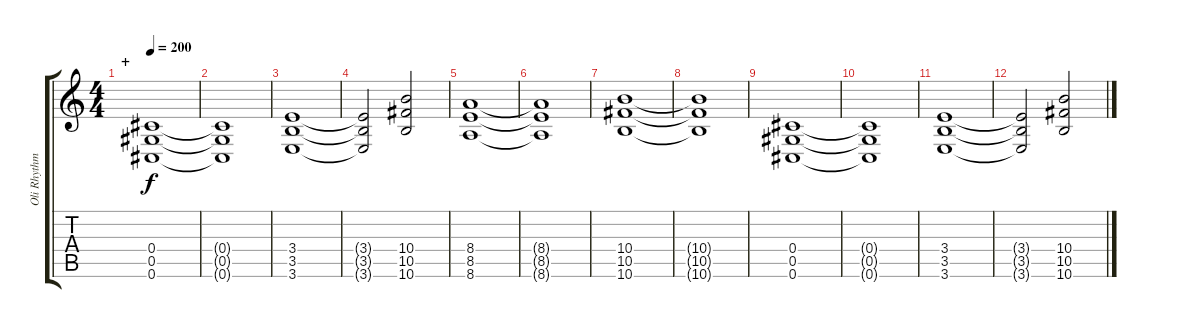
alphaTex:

\track ("Oli Rhythm" "Oli Rhythm") {instrument distortionguitar}
\staff {score tabs}
\tuning (Eb4 Bb3 Gb3 Db3 Ab2 Db2) {hide}
\ts (4 4)
\section ("" "+")
\tempo 200
\clef g2
\ks c
(0.4 0.5 0.6).1{dy f} |
(0.4{t} 0.5{t} 0.6{t}).1 |
(3.4 3.5 3.6).1 |
(3.4{t} 3.5{t} 3.6{t}).2 (10.4 10.5 10.6).2 |
(8.4 8.5 8.6).1 |
(8.4{t} 8.5{t} 8.6{t}).1 |
(10.4 10.5 10.6).1 |
(10.4{t} 10.5{t} 10.6{t}).1 |
(0.4 0.5 0.6).1 |
(0.4{t} 0.5{t} 0.6{t}).1 |
(3.4 3.5 3.6).1 |
(3.4{t} 3.5{t} 3.6{t}).2 (10.4 10.5 10.6).2
